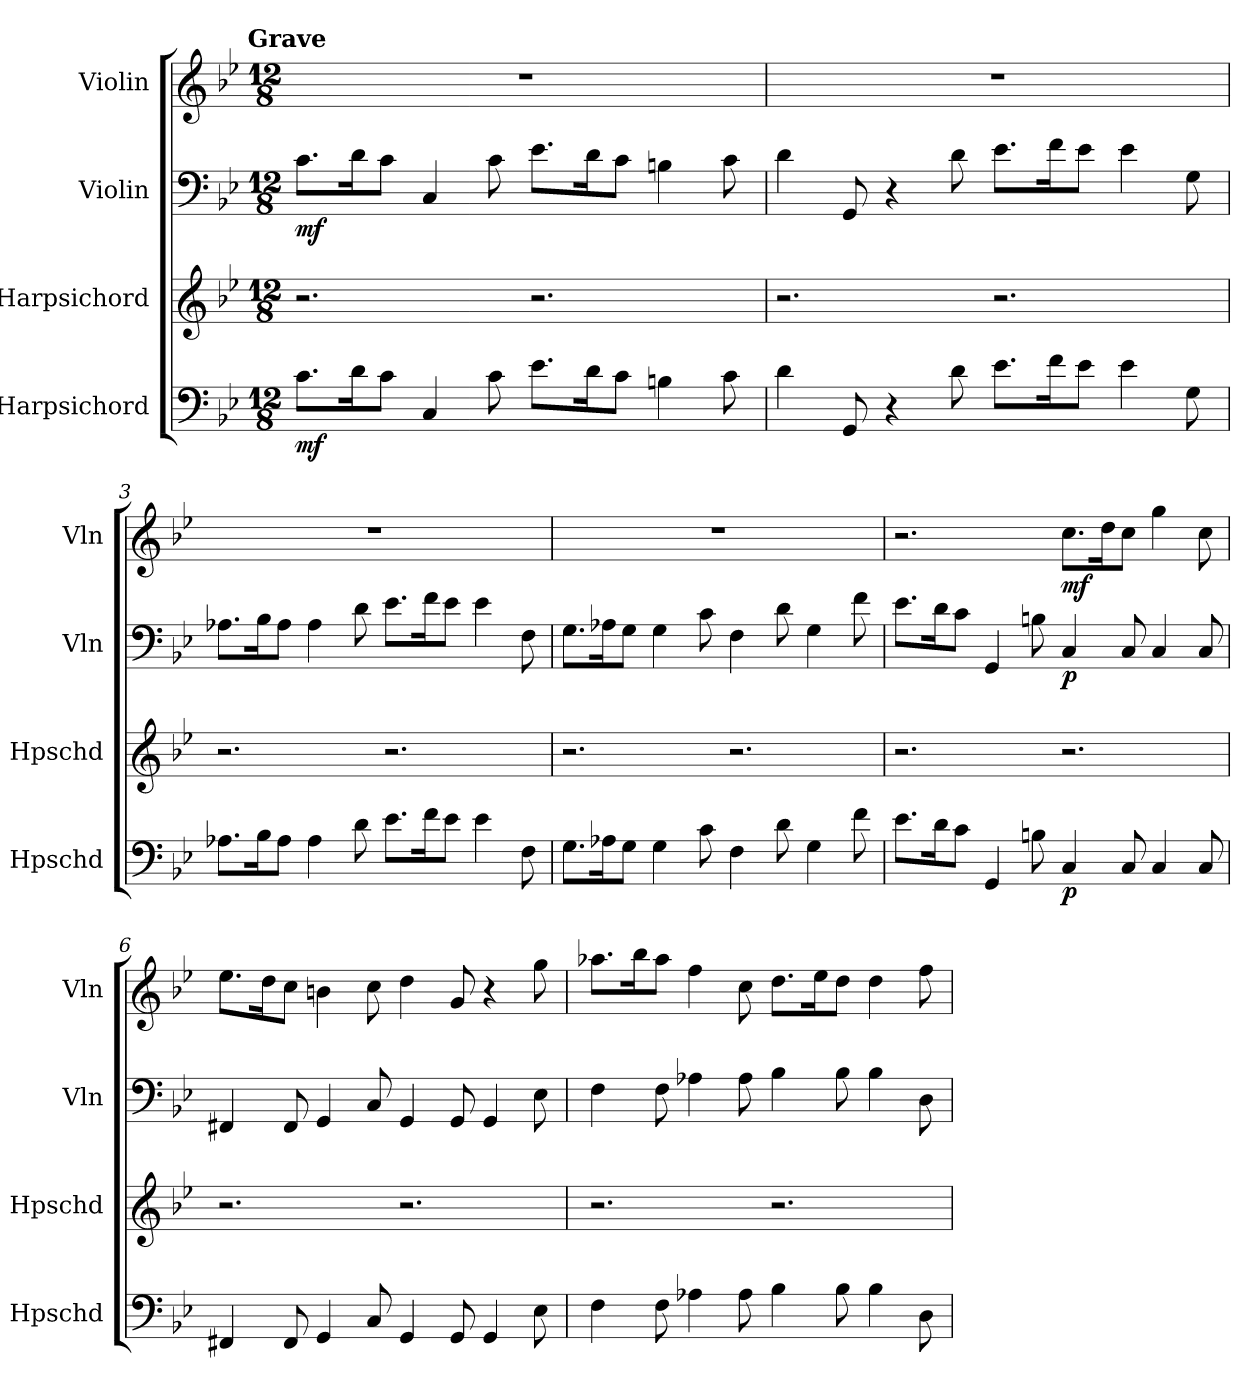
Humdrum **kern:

**kern	**dynam	**kern	**kern	**dynam	**kern	**dynam
*part4	*part4	*part3	*part2	*part2	*part1	*part1
*staff4	*staff4	*staff3	*staff2	*staff2	*staff1	*staff1
*I"Harpsichord	*	*I"Harpsichord	*I"Violin	*	*I"Violin	*
*I'Hpschd	*	*I'Hpschd	*I'Vln	*	*I'Vln	*
*clefF4	*	*clefG2	*clefF4	*	*clefG2	*
*k[b-e-]	*	*k[b-e-]	*k[b-e-]	*	*k[b-e-]	*
!!LO:TX:omd:t=Grave
*M12/8	*	*M12/8	*M12/8	*	*M12/8	*
*MM54	*	*MM54	*MM54	*	*MM54	*
=1	=1	=1	=1	=1	=1	=1
8.c\L	mf	2.r	8.c\L	mf	1.r	.
16d\K	.	.	16d\K	.	.	.
8c\J	.	.	8c\J	.	.	.
4C/	.	.	4C/	.	.	.
8c\	.	.	8c\	.	.	.
8.e-\L	.	2.r	8.e-\L	.	.	.
16d\K	.	.	16d\K	.	.	.
8c\J	.	.	8c\J	.	.	.
4Bn\	.	.	4Bn\	.	.	.
8c\	.	.	8c\	.	.	.
=2	=2	=2	=2	=2	=2	=2
4d\	.	2.r	4d\	.	1.r	.
8GG/	.	.	8GG/	.	.	.
4r	.	.	4r	.	.	.
8d\	.	.	8d\	.	.	.
8.e-\L	.	2.r	8.e-\L	.	.	.
16f\K	.	.	16f\K	.	.	.
8e-\J	.	.	8e-\J	.	.	.
4e-\	.	.	4e-\	.	.	.
8G\	.	.	8G\	.	.	.
=3	=3	=3	=3	=3	=3	=3
8.A-X\L	.	2.r	8.A-X\L	.	1.r	.
16B-\K	.	.	16B-\K	.	.	.
8A-\J	.	.	8A-\J	.	.	.
4A-\	.	.	4A-\	.	.	.
8d\	.	.	8d\	.	.	.
8.e-\L	.	2.r	8.e-\L	.	.	.
16f\K	.	.	16f\K	.	.	.
8e-\J	.	.	8e-\J	.	.	.
4e-\	.	.	4e-\	.	.	.
8F\	.	.	8F\	.	.	.
=4	=4	=4	=4	=4	=4	=4
8.G\L	.	2.r	8.G\L	.	1.r	.
16A-X\K	.	.	16A-X\K	.	.	.
8G\J	.	.	8G\J	.	.	.
4G\	.	.	4G\	.	.	.
8c\	.	.	8c\	.	.	.
4F\	.	2.r	4F\	.	.	.
8d\	.	.	8d\	.	.	.
4G\	.	.	4G\	.	.	.
8f\	.	.	8f\	.	.	.
=5	=5	=5	=5	=5	=5	=5
8.e-\L	.	2.r	8.e-\L	.	2.r	.
16d\K	.	.	16d\K	.	.	.
8c\J	.	.	8c\J	.	.	.
4GG/	.	.	4GG/	.	.	.
8Bn\	.	.	8Bn\	.	.	.
4C/	p	2.r	4C/	p	8.cc\L	mf
.	.	.	.	.	16dd\K	.
8C/	.	.	8C/	.	8cc\J	.
4C/	.	.	4C/	.	4gg\	.
8C/	.	.	8C/	.	8cc\	.
=6	=6	=6	=6	=6	=6	=6
4FF#X/	.	2.r	4FF#X/	.	8.ee-\L	.
.	.	.	.	.	16dd\K	.
8FF#/	.	.	8FF#/	.	8cc\J	.
4GG/	.	.	4GG/	.	4bn\	.
8C/	.	.	8C/	.	8cc\	.
4GG/	.	2.r	4GG/	.	4dd\	.
8GG/	.	.	8GG/	.	8g/	.
4GG/	.	.	4GG/	.	4r	.
8E-\	.	.	8E-\	.	8gg\	.
=7	=7	=7	=7	=7	=7	=7
4F\	.	2.r	4F\	.	8.aa-X\L	.
.	.	.	.	.	16bb-\K	.
8F\	.	.	8F\	.	8aa-\J	.
4A-X\	.	.	4A-X\	.	4ff\	.
8A-\	.	.	8A-\	.	8cc\	.
4B-\	.	2.r	4B-\	.	8.dd\L	.
.	.	.	.	.	16ee-\K	.
8B-\	.	.	8B-\	.	8dd\J	.
4B-\	.	.	4B-\	.	4dd\	.
8D\	.	.	8D\	.	8ff\	.
=	=	=	=	=	=	=
*-	*-	*-	*-	*-	*-	*-
